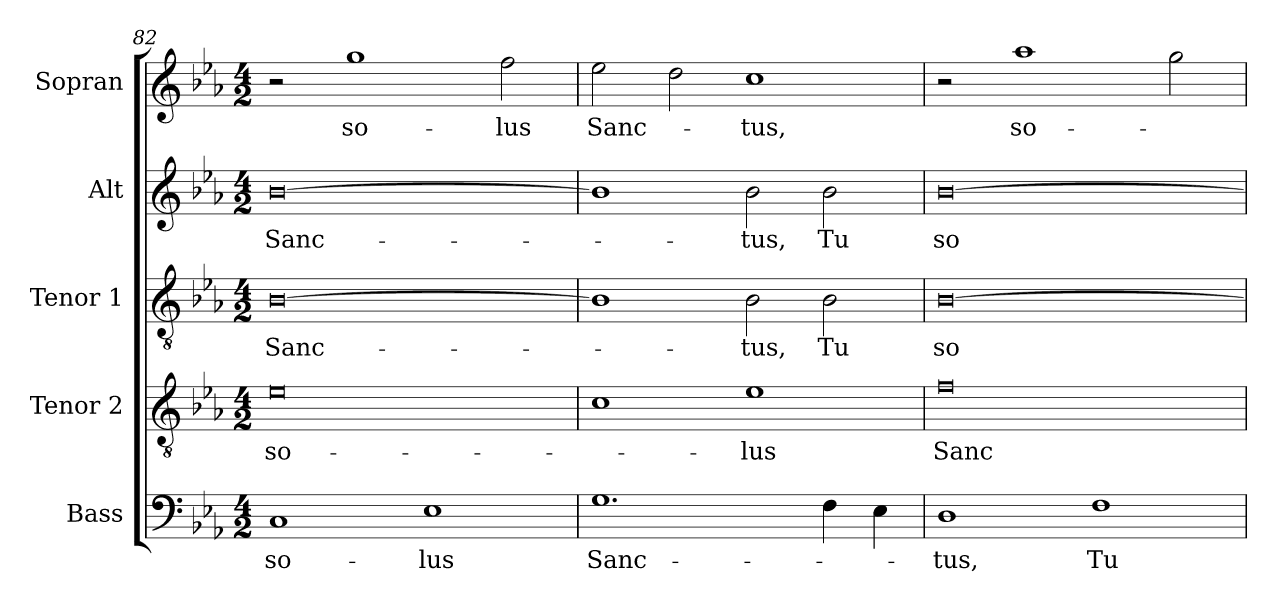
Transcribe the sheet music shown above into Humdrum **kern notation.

**kern	**text	**kern	**text	**kern	**text	**kern	**text	**kern	**text
*part5	*part5	*part4	*part4	*part3	*part3	*part2	*part2	*part1	*part1
*staff5	*staff5	*staff4	*staff4	*staff3	*staff3	*staff2	*staff2	*staff1	*staff1
*I"Bass	*	*I"Tenor 2	*	*I"Tenor 1	*	*I"Alt	*	*I"Sopran	*
*I'B.	*	*I'T. 2	*	*I'T. 1	*	*I'A.	*	*I'S.	*
*clefF4	*	*clefGv2	*	*clefGv2	*	*clefG2	*	*clefG2	*
*k[b-e-a-]	*	*k[b-e-a-]	*	*k[b-e-a-]	*	*k[b-e-a-]	*	*k[b-e-a-]	*
*E-:	*	*E-:	*	*E-:	*	*E-:	*	*E-:	*
*M4/2	*	*M4/2	*	*M4/2	*	*M4/2	*	*M4/2	*
=82	=82	=82	=82	=82	=82	=82	=82	=82	=82
!	!LO:LY:b	!	!LO:LY:b	!	!LO:LY:b	!	!LO:LY:b	!	!
1C	so-	0e-	so-	[0B-	Sanc-	[0b-	Sanc-	2r	.
!	!	!	!	!	!	!	!	!	!LO:LY:b
.	.	.	.	.	.	.	.	1gg	so-
!	!LO:LY:b	!	!	!	!	!	!	!	!
1E-	-lus	.	.	.	.	.	.	.	.
!	!	!	!	!	!	!	!	!	!LO:LY:b
.	.	.	.	.	.	.	.	2ff\	-lus
=83	=83	=83	=83	=83	=83	=83	=83	=83	=83
!	!LO:LY:b	!	!	!	!	!	!	!	!LO:LY:b
1.G	Sanc-	1c	.	1B-]	.	1b-]	.	2ee-\	Sanc-
.	.	.	.	.	.	.	.	2dd\	.
!	!	!	!LO:LY:b	!	!LO:LY:b	!	!LO:LY:b	!	!LO:LY:b
.	.	1e-	-lus	2B-\	-tus,	2b-\	-tus,	1cc	-tus,
!	!	!	!	!	!LO:LY:b	!	!LO:LY:b	!	!
4F\	.	.	.	2B-\	Tu	2b-\	Tu	.	.
4E-\	.	.	.	.	.	.	.	.	.
=84	=84	=84	=84	=84	=84	=84	=84	=84	=84
!	!LO:LY:b	!	!LO:LY:b	!	!LO:LY:b	!	!LO:LY:b	!	!
1D	-tus,	0f	Sanc-	[0B-	so-	[0b-	so-	2r	.
!	!	!	!	!	!	!	!	!	!LO:LY:b
.	.	.	.	.	.	.	.	1aa-	so-
!	!LO:LY:b	!	!	!	!	!	!	!	!
1F	Tu	.	.	.	.	.	.	.	.
.	.	.	.	.	.	.	.	2gg\	.
=	=	=	=	=	=	=	=	=	=
*-	*-	*-	*-	*-	*-	*-	*-	*-	*-
